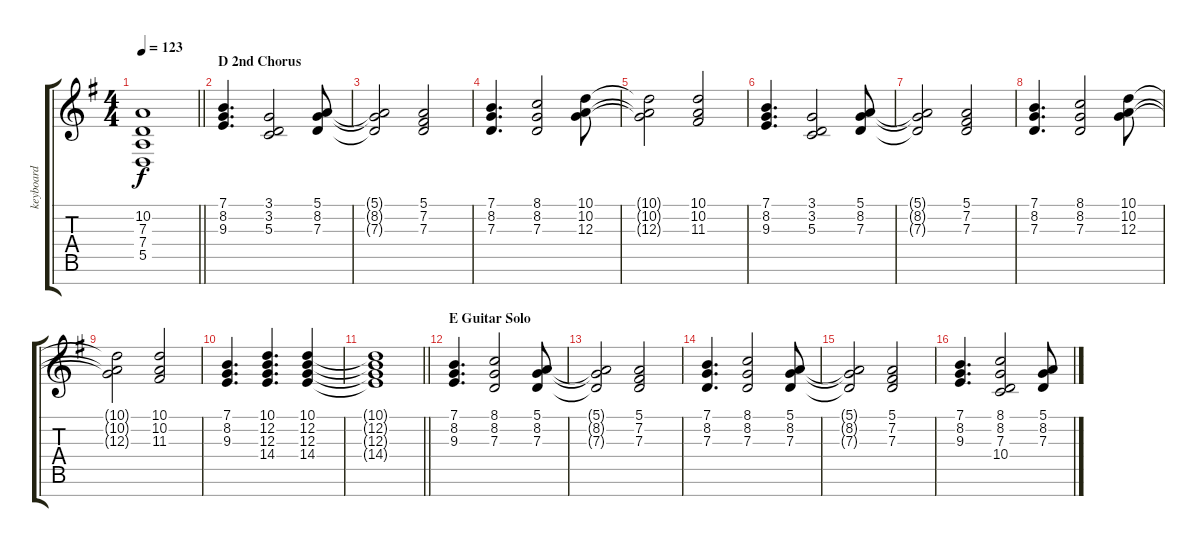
\track ("keyboard" "keyboard") {instrument synthstrings1}
\staff {score tabs}
\tuning (E4 B3 G3 D3 A2 E2 B1) {hide}
\ts (4 4)
\tempo 123
\clef g2
\barLineRight lightlight
\ks g
(10.2 7.3 7.4 5.5).1{dy f} |
\section ("" "D 2nd Chorus")
(7.1 8.2 9.3).4{d} (3.1 3.2 5.3).2 (5.1 8.2 7.3).8 |
(5.1{t} 8.2{t} 7.3{t}).2 (5.1 7.2 7.3).2 |
(7.1 8.2 7.3).4{d} (8.1 8.2 7.3).2 (10.1 10.2 12.3).8 |
(10.1{t} 10.2{t} 12.3{t}).2 (10.1 10.2 11.3).2 |
(7.1 8.2 9.3).4{d} (3.1 3.2 5.3).2 (5.1 8.2 7.3).8 |
(5.1{t} 8.2{t} 7.3{t}).2 (5.1 7.2 7.3).2 |
(7.1 8.2 7.3).4{d} (8.1 8.2 7.3).2 (10.1 10.2 12.3).8 |
(10.1{t} 10.2{t} 12.3{t}).2 (10.1 10.2 11.3).2 |
(7.1 8.2 9.3).4{d} (10.1 12.2 12.3 14.4).4{d} (10.1 12.2 12.3 14.4).4 |
\barLineRight lightlight
(10.1{t} 12.2{t} 12.3{t} 14.4{t}).1 |
\section ("" "E Guitar Solo")
(7.1 8.2 9.3).4{d} (8.1 8.2 7.3).2 (5.1 8.2 7.3).8 |
(5.1{t} 8.2{t} 7.3{t}).2 (5.1 7.2 7.3).2 |
(7.1 8.2 7.3).4{d} (8.1 8.2 7.3).2 (5.1 8.2 7.3).8 |
(5.1{t} 8.2{t} 7.3{t}).2 (5.1 7.2 7.3).2 |
(7.1 8.2 9.3).4{d} (8.1 8.2 7.3 10.4).2 (5.1 8.2 7.3).8
